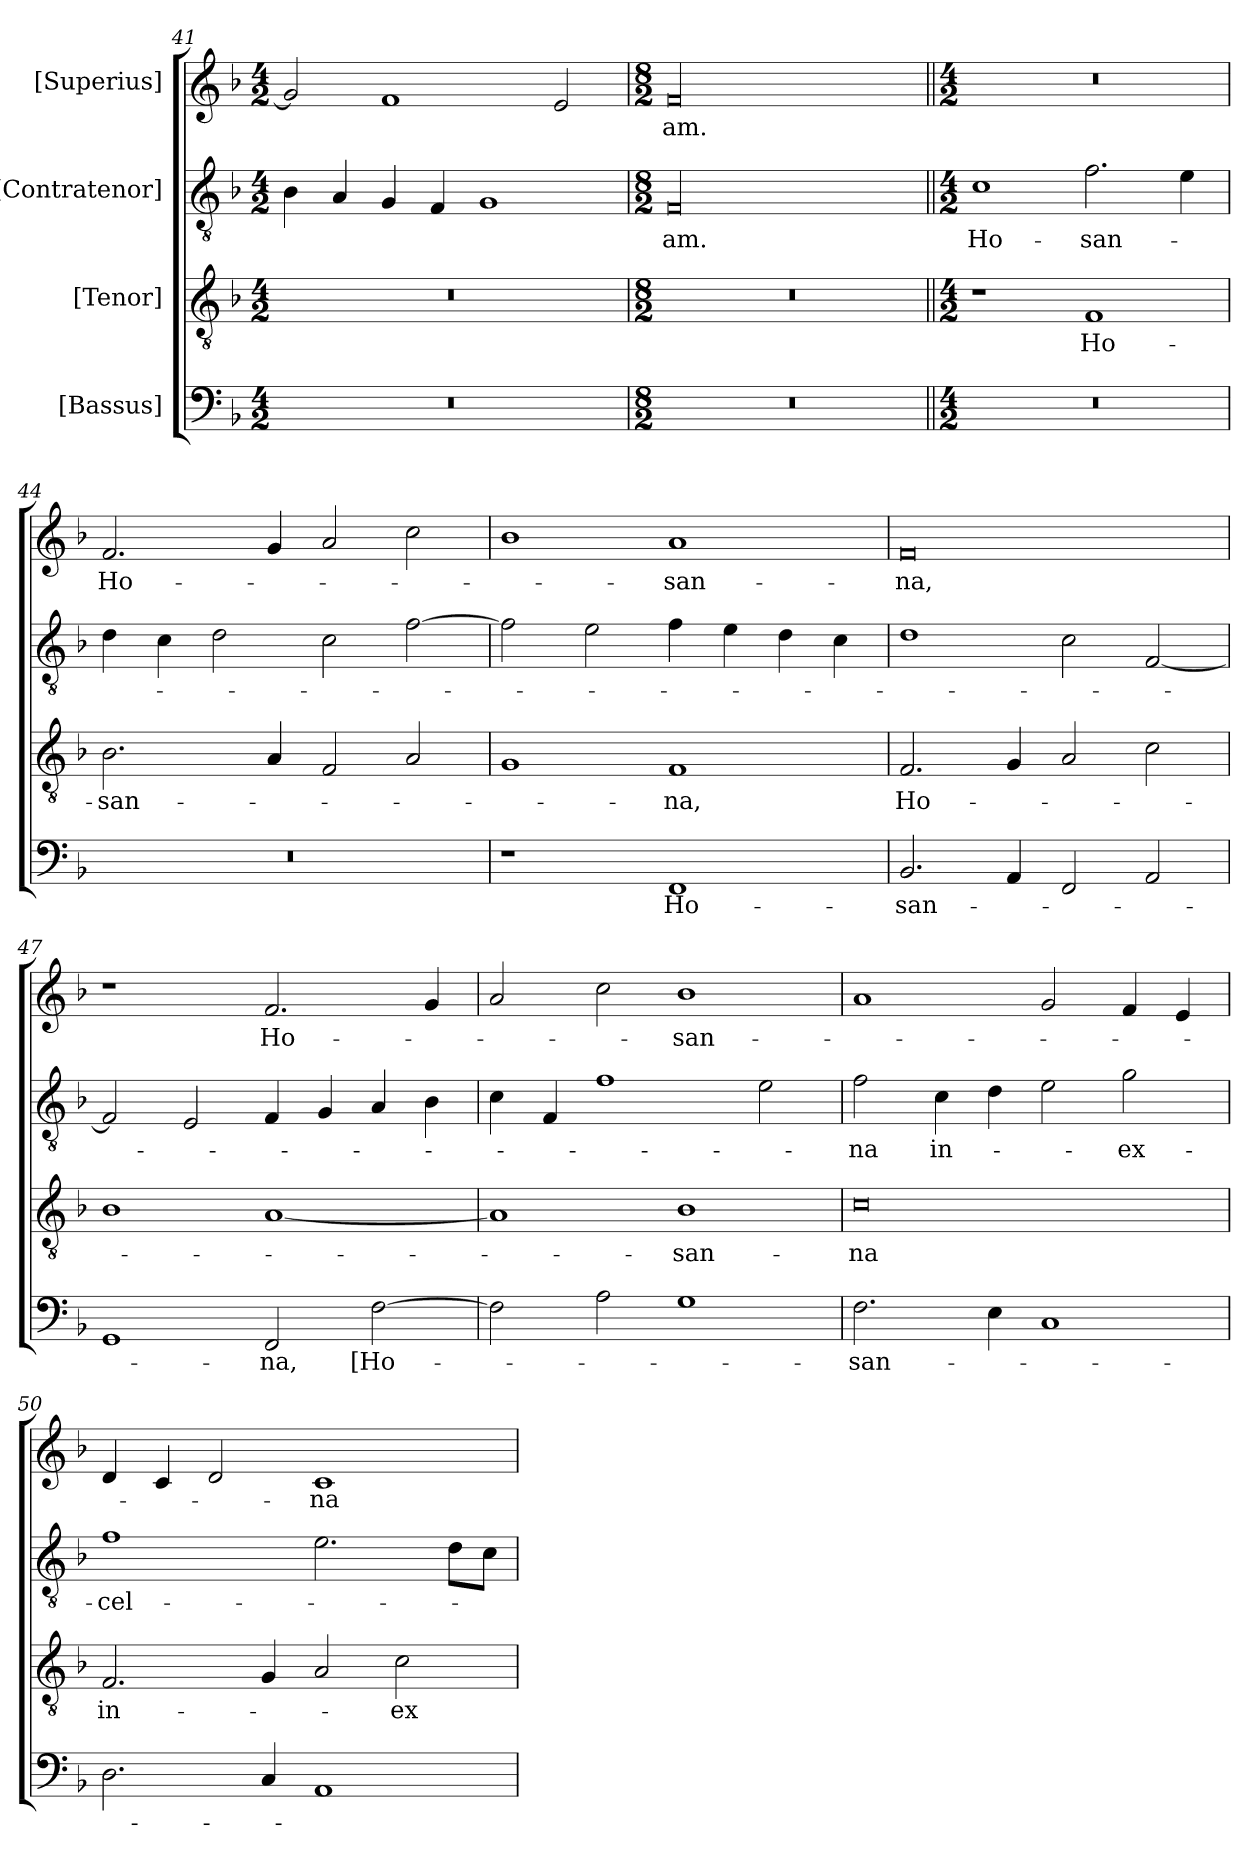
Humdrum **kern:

**kern	**text	**kern	**text	**kern	**text	**kern	**text
*part4	*part4	*part3	*part3	*part2	*part2	*part1	*part1
*staff4	*staff4	*staff3	*staff3	*staff2	*staff2	*staff1	*staff1
*I"[Bassus]	*	*I"[Tenor]	*	*I"[Contratenor]	*	*I"[Superius]	*
*clefF4	*	*clefGv2	*	*clefGv2	*	*clefG2	*
*k[b-]	*	*k[b-]	*	*k[b-]	*	*k[b-]	*
*M4/2	*	*M4/2	*	*M4/2	*	*M4/2	*
=41	=41	=41	=41	=41	=41	=41	=41
0r	.	0r	.	4B-\	.	2g/]	.
.	.	.	.	4A/	.	.	.
.	.	.	.	4G/	.	1f/	.
.	.	.	.	4F/	.	.	.
.	.	.	.	1G/	.	.	.
.	.	.	.	.	.	2e/	.
=42	=42	=42	=42	=42	=42	=42	=42
*M8/2	*	*M8/2	*	*M8/2	*	*M8/2	*
00r	.	00r	.	00F/	-am.	00f/	-am.
=43||	=43||	=43||	=43||	=43||	=43||	=43||	=43||
*M4/2	*	*M4/2	*	*M4/2	*	*M4/2	*
0r	.	1r	.	1c\	Ho-	0r	.
.	.	1F/	Ho-	2.f\	-san-	.	.
.	.	.	.	4e\	.	.	.
=44	=44	=44	=44	=44	=44	=44	=44
0r	.	2.B-\	-san-	4d\	.	2.f/	Ho-
.	.	.	.	4c\	.	.	.
.	.	.	.	2d\	.	.	.
.	.	4A/	.	.	.	4g/	.
.	.	2F/	.	2c\	.	2a/	.
.	.	2A/	.	[2f\	.	2cc\	.
=45	=45	=45	=45	=45	=45	=45	=45
1r	.	1G/	.	2f\]	.	1b-/	.
.	.	.	.	2e\	.	.	.
1FF/	Ho-	1F/	-na,	4f\	.	1a\	-san-
.	.	.	.	4e\	.	.	.
.	.	.	.	4d\	.	.	.
.	.	.	.	4c\	.	.	.
=46	=46	=46	=46	=46	=46	=46	=46
2.BB-/	-san-	2.F/	Ho-	1d/	.	0f/	-na,
4AA/	.	4G/	.	.	.	.	.
2FF/	.	2A/	.	2c\	.	.	.
2AA/	.	2c\	.	[2F/	.	.	.
=47	=47	=47	=47	=47	=47	=47	=47
1GG/	.	1B-/	.	2F/]	.	1r	.
.	.	.	.	2E/	.	.	.
2FF/	-na,	[1A/	.	4F/	.	2.f/	Ho-
.	.	.	.	4G/	.	.	.
[2F\	[Ho-	.	.	4A/	.	.	.
.	.	.	.	4B-\	.	4g/	.
=48	=48	=48	=48	=48	=48	=48	=48
2F\]	.	1A/]	.	4c\	.	2a/	.
.	.	.	.	4F/	.	.	.
2A\	.	.	.	1f\	.	2cc\	.
1G/	.	1B-/	-san-	.	.	1b-/	-san-
.	.	.	.	2e\	.	.	.
=49	=49	=49	=49	=49	=49	=49	=49
2.F\	-san-	0c/	-na	2f\	-na	1a\	.
.	.	.	.	4c\	in-	.	.
4E\	.	.	.	4d\	.	.	.
1C/	.	.	.	2e\	.	2g/	.
.	.	.	.	2g\	ex-	4f/	.
.	.	.	.	.	.	4e/	.
=50	=50	=50	=50	=50	=50	=50	=50
2.D\	.	2.F/	in-	1f/	-cel-	4d/	.
.	.	.	.	.	.	4c/	.
.	.	.	.	.	.	2d/	.
4C/	.	4G/	.	.	.	.	.
1AA/	.	2A/	.	2.e\	.	1c/	-na
.	.	2c\	ex-	.	.	.	.
.	.	.	.	8d\L	.	.	.
.	.	.	.	8c\J	.	.	.
=	=	=	=	=	=	=	=
*-	*-	*-	*-	*-	*-	*-	*-
